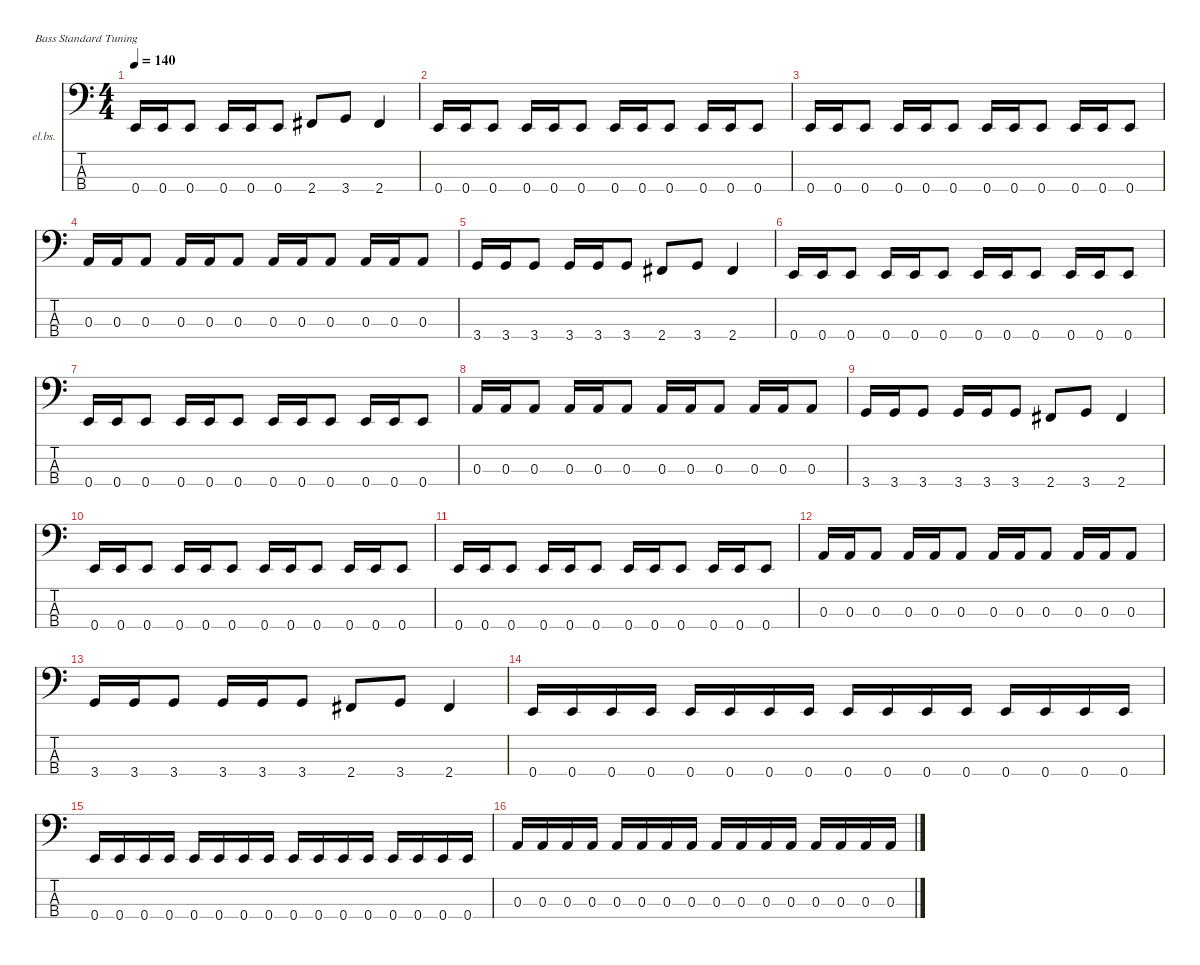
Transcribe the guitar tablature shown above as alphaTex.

\defaultSystemsLayout 4
\hideDynamics
\bracketExtendMode nobrackets
\firstSystemTrackNameOrientation horizontal
\otherSystemsTrackNameOrientation horizontal
\track ("Bass" "el.bs.") {instrument electricbassfinger}
\staff {score tabs}
\tuning (G2 D2 A1 E1)
\ts (4 4)
\tempo 140
\clef f4
\ks c
0.4.16{dy mf} 0.4.16 0.4.8 0.4.16 0.4.16 0.4.8 2.4{acc #}.8 3.4.8 2.4{acc #}.4 |
0.4.16 0.4.16 0.4.8 0.4.16 0.4.16 0.4.8 0.4.16 0.4.16 0.4.8 0.4.16 0.4.16 0.4.8 |
0.4.16 0.4.16 0.4.8 0.4.16 0.4.16 0.4.8 0.4.16 0.4.16 0.4.8 0.4.16 0.4.16 0.4.8 |
0.3.16 0.3.16 0.3.8 0.3.16 0.3.16 0.3.8 0.3.16 0.3.16 0.3.8 0.3.16 0.3.16 0.3.8 |
3.4.16 3.4.16 3.4.8 3.4.16 3.4.16 3.4.8 2.4{acc #}.8 3.4.8 2.4{acc #}.4 |
0.4.16 0.4.16 0.4.8 0.4.16 0.4.16 0.4.8 0.4.16 0.4.16 0.4.8 0.4.16 0.4.16 0.4.8 |
0.4.16 0.4.16 0.4.8 0.4.16 0.4.16 0.4.8 0.4.16 0.4.16 0.4.8 0.4.16 0.4.16 0.4.8 |
0.3.16 0.3.16 0.3.8 0.3.16 0.3.16 0.3.8 0.3.16 0.3.16 0.3.8 0.3.16 0.3.16 0.3.8 |
3.4.16 3.4.16 3.4.8 3.4.16 3.4.16 3.4.8 2.4{acc #}.8 3.4.8 2.4{acc #}.4 |
0.4.16 0.4.16 0.4.8 0.4.16 0.4.16 0.4.8 0.4.16 0.4.16 0.4.8 0.4.16 0.4.16 0.4.8 |
0.4.16 0.4.16 0.4.8 0.4.16 0.4.16 0.4.8 0.4.16 0.4.16 0.4.8 0.4.16 0.4.16 0.4.8 |
0.3.16 0.3.16 0.3.8 0.3.16 0.3.16 0.3.8 0.3.16 0.3.16 0.3.8 0.3.16 0.3.16 0.3.8 |
3.4.16 3.4.16 3.4.8 3.4.16 3.4.16 3.4.8 2.4{acc #}.8 3.4.8 2.4{acc #}.4 |
0.4.16 0.4.16 0.4.16 0.4.16 0.4.16 0.4.16 0.4.16 0.4.16 0.4.16 0.4.16 0.4.16 0.4.16 0.4.16 0.4.16 0.4.16 0.4.16 |
0.4.16 0.4.16 0.4.16 0.4.16 0.4.16 0.4.16 0.4.16 0.4.16 0.4.16 0.4.16 0.4.16 0.4.16 0.4.16 0.4.16 0.4.16 0.4.16 |
0.3.16 0.3.16 0.3.16 0.3.16 0.3.16 0.3.16 0.3.16 0.3.16 0.3.16 0.3.16 0.3.16 0.3.16 0.3.16 0.3.16 0.3.16 0.3.16
